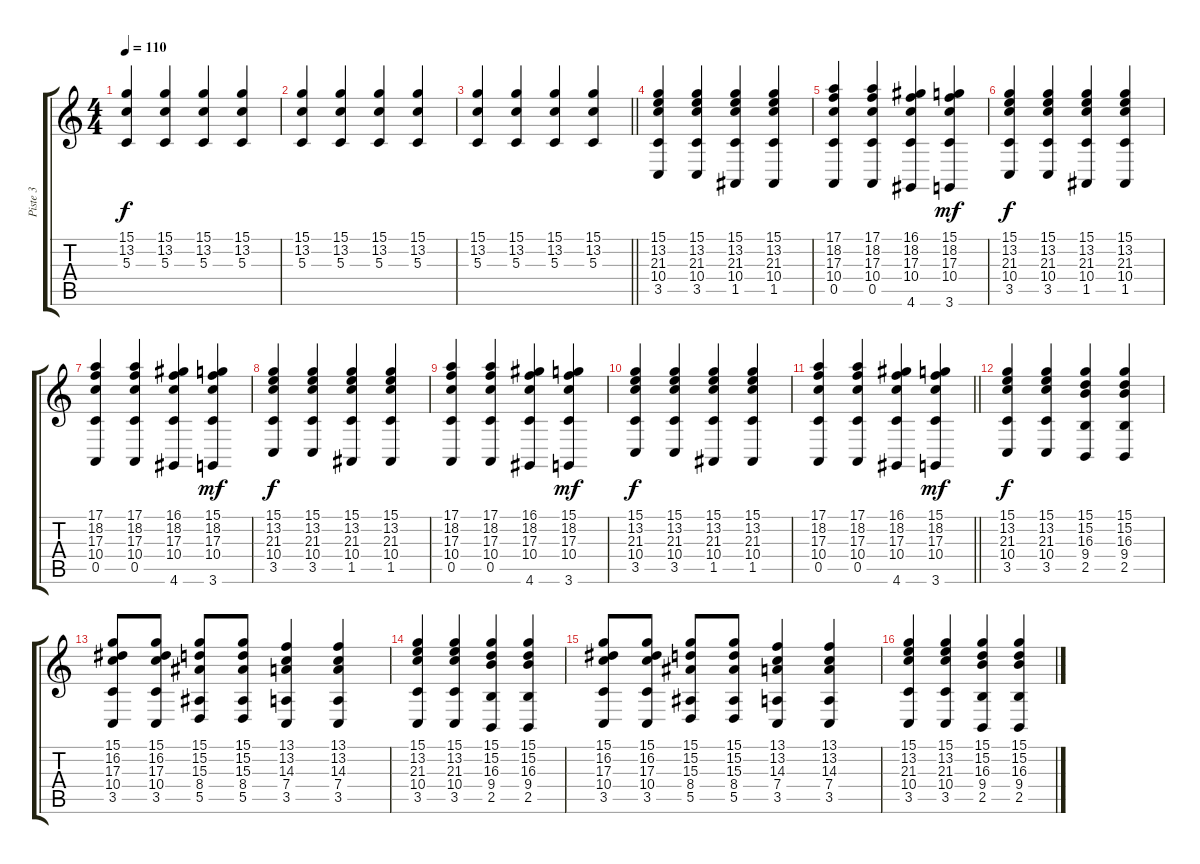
\track ("Piste 3" "Piste 3") {instrument acousticgrandpiano}
\staff {score tabs}
\tuning (E4 B3 G3 D3 A2 E2) {hide}
\ts (4 4)
\tempo 110
\clef g2
\ks c
(15.1 13.2 5.3).4{dy f} (15.1 13.2 5.3).4 (15.1 13.2 5.3).4 (15.1 13.2 5.3).4 |
(15.1 13.2 5.3).4 (15.1 13.2 5.3).4 (15.1 13.2 5.3).4 (15.1 13.2 5.3).4 |
\barLineRight lightlight
(15.1 13.2 5.3).4 (15.1 13.2 5.3).4 (15.1 13.2 5.3).4 (15.1 13.2 5.3).4 |
\section ("" "")
(15.1 13.2 21.3 10.4 3.5).4 (15.1 13.2 21.3 10.4 3.5).4 (15.1 13.2 21.3 10.4 1.5).4 (15.1 13.2 21.3 10.4 1.5).4 |
(17.1 18.2 17.3 10.4 0.5).4 (17.1 18.2 17.3 10.4 0.5).4 (16.1 18.2 17.3 10.4 4.6).4 (15.1 18.2 17.3 10.4 3.6).4{dy mf} |
(15.1 13.2 21.3 10.4 3.5).4{dy f} (15.1 13.2 21.3 10.4 3.5).4 (15.1 13.2 21.3 10.4 1.5).4 (15.1 13.2 21.3 10.4 1.5).4 |
(17.1 18.2 17.3 10.4 0.5).4 (17.1 18.2 17.3 10.4 0.5).4 (16.1 18.2 17.3 10.4 4.6).4 (15.1 18.2 17.3 10.4 3.6).4{dy mf} |
(15.1 13.2 21.3 10.4 3.5).4{dy f} (15.1 13.2 21.3 10.4 3.5).4 (15.1 13.2 21.3 10.4 1.5).4 (15.1 13.2 21.3 10.4 1.5).4 |
(17.1 18.2 17.3 10.4 0.5).4 (17.1 18.2 17.3 10.4 0.5).4 (16.1 18.2 17.3 10.4 4.6).4 (15.1 18.2 17.3 10.4 3.6).4{dy mf} |
(15.1 13.2 21.3 10.4 3.5).4{dy f} (15.1 13.2 21.3 10.4 3.5).4 (15.1 13.2 21.3 10.4 1.5).4 (15.1 13.2 21.3 10.4 1.5).4 |
\barLineRight lightlight
(17.1 18.2 17.3 10.4 0.5).4 (17.1 18.2 17.3 10.4 0.5).4 (16.1 18.2 17.3 10.4 4.6).4 (15.1 18.2 17.3 10.4 3.6).4{dy mf} |
\section ("" "")
(15.1 13.2 21.3 10.4 3.5).4{dy f} (15.1 13.2 21.3 10.4 3.5).4 (15.1 15.2 16.3 9.4 2.5).4 (15.1 15.2 16.3 9.4 2.5).4 |
(15.1 16.2 17.3 10.4 3.5).8 (15.1 16.2 17.3 10.4 3.5).8 (15.1 15.2 15.3 8.4 5.5).8 (15.1 15.2 15.3 8.4 5.5).8 (13.1 13.2 14.3 7.4 3.5).4 (13.1 13.2 14.3 7.4 3.5).4 |
(15.1 13.2 21.3 10.4 3.5).4 (15.1 13.2 21.3 10.4 3.5).4 (15.1 15.2 16.3 9.4 2.5).4 (15.1 15.2 16.3 9.4 2.5).4 |
(15.1 16.2 17.3 10.4 3.5).8 (15.1 16.2 17.3 10.4 3.5).8 (15.1 15.2 15.3 8.4 5.5).8 (15.1 15.2 15.3 8.4 5.5).8 (13.1 13.2 14.3 7.4 3.5).4 (13.1 13.2 14.3 7.4 3.5).4 |
(15.1 13.2 21.3 10.4 3.5).4 (15.1 13.2 21.3 10.4 3.5).4 (15.1 15.2 16.3 9.4 2.5).4 (15.1 15.2 16.3 9.4 2.5).4
